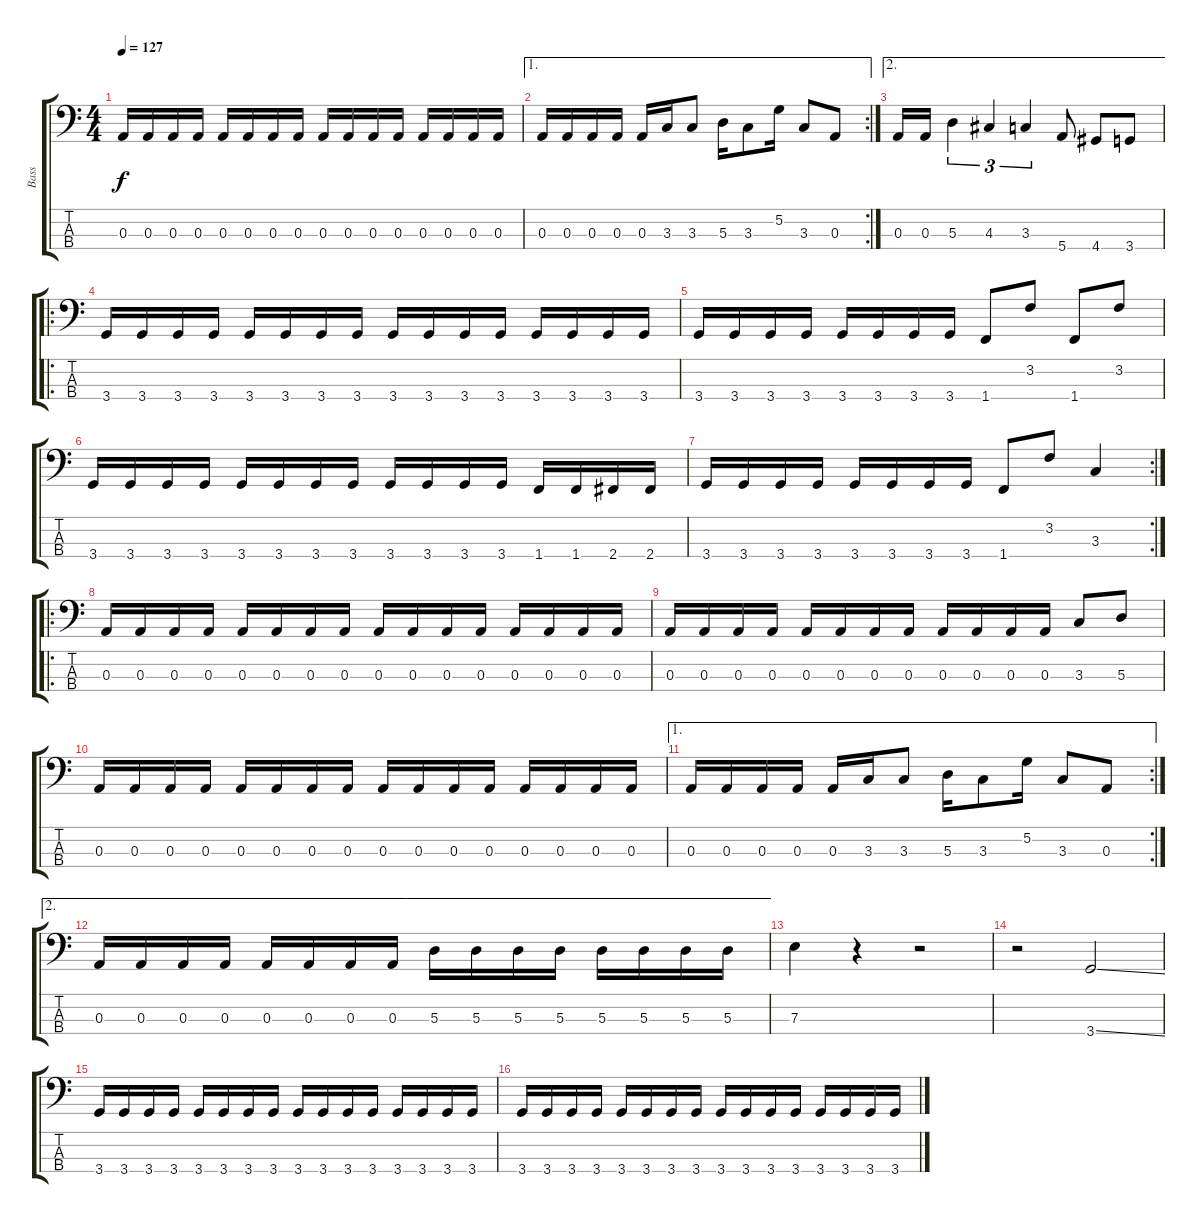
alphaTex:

\track ("Bass" "Bass") {instrument electricbasspick}
\staff {score tabs}
\tuning (G2 D2 A1 E1) {hide}
\ts (4 4)
\tempo 127
\clef f4
\ks c
0.3.16{dy f} 0.3.16 0.3.16 0.3.16 0.3.16 0.3.16 0.3.16 0.3.16 0.3.16 0.3.16 0.3.16 0.3.16 0.3.16 0.3.16 0.3.16 0.3.16 |
\ae 1
\rc 2
0.3.16 0.3.16 0.3.16 0.3.16 0.3.16 3.3.16 3.3.8 5.3.16 3.3.8 5.2.16 3.3.8 0.3.8 |
\ae 2
0.3.16 0.3.16 5.3.4{tu (3 2)} 4.3.4{tu (3 2)} 3.3.4{tu (3 2)} 5.4.8 4.4.8 3.4.8 |
\ro
3.4.16 3.4.16 3.4.16 3.4.16 3.4.16 3.4.16 3.4.16 3.4.16 3.4.16 3.4.16 3.4.16 3.4.16 3.4.16 3.4.16 3.4.16 3.4.16 |
3.4.16 3.4.16 3.4.16 3.4.16 3.4.16 3.4.16 3.4.16 3.4.16 1.4.8 3.2.8 1.4.8 3.2.8 |
3.4.16 3.4.16 3.4.16 3.4.16 3.4.16 3.4.16 3.4.16 3.4.16 3.4.16 3.4.16 3.4.16 3.4.16 1.4.16 1.4.16 2.4.16 2.4.16 |
\rc 2
3.4.16 3.4.16 3.4.16 3.4.16 3.4.16 3.4.16 3.4.16 3.4.16 1.4.8 3.2.8 3.3.4 |
\ro
0.3.16 0.3.16 0.3.16 0.3.16 0.3.16 0.3.16 0.3.16 0.3.16 0.3.16 0.3.16 0.3.16 0.3.16 0.3.16 0.3.16 0.3.16 0.3.16 |
0.3.16 0.3.16 0.3.16 0.3.16 0.3.16 0.3.16 0.3.16 0.3.16 0.3.16 0.3.16 0.3.16 0.3.16 3.3.8 5.3.8 |
0.3.16 0.3.16 0.3.16 0.3.16 0.3.16 0.3.16 0.3.16 0.3.16 0.3.16 0.3.16 0.3.16 0.3.16 0.3.16 0.3.16 0.3.16 0.3.16 |
\ae 1
\rc 2
0.3.16 0.3.16 0.3.16 0.3.16 0.3.16 3.3.16 3.3.8 5.3.16 3.3.8 5.2.16 3.3.8 0.3.8 |
\ae 2
0.3.16 0.3.16 0.3.16 0.3.16 0.3.16 0.3.16 0.3.16 0.3.16 5.3.16 5.3.16 5.3.16 5.3.16 5.3.16 5.3.16 5.3.16 5.3.16 |
7.3.4 r.4 r.2 |
r.2 3.4{ss}.2 |
3.4.16 3.4.16 3.4.16 3.4.16 3.4.16 3.4.16 3.4.16 3.4.16 3.4.16 3.4.16 3.4.16 3.4.16 3.4.16 3.4.16 3.4.16 3.4.16 |
3.4.16 3.4.16 3.4.16 3.4.16 3.4.16 3.4.16 3.4.16 3.4.16 3.4.16 3.4.16 3.4.16 3.4.16 3.4.16 3.4.16 3.4.16 3.4.16
